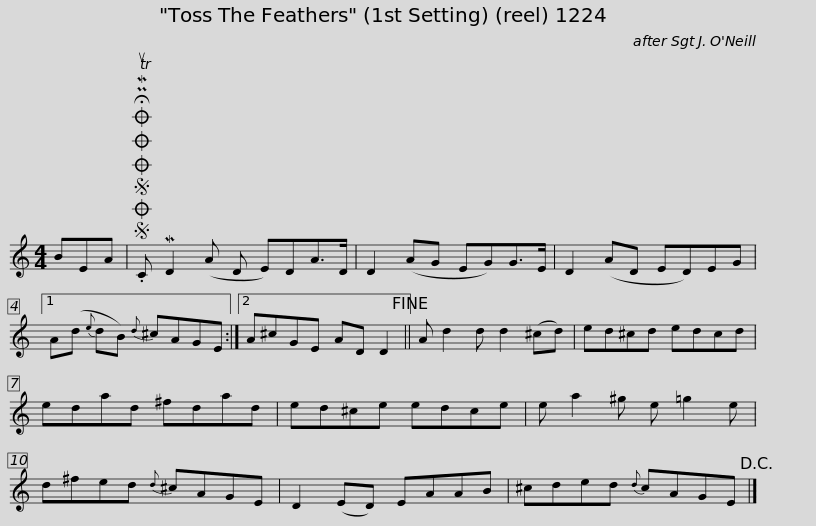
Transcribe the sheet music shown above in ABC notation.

X:1
L:1/8
M:4/4
I:linebreak $
K:C
V:1 treble
V:1
 BEA |SOSOOO .!fermata!PMTuC MD2 (A D E)DA>D | D2 (AG EG)G>E | D2 (AD ED)EG |1 A(d{e} dB){d} ^cAGE :|2$ %5
 A^cGE AD D2!fine! || A d2 d d2 (^cd) | ed^cd edcd | edad ^fdad | ed^ce edce | %10
 e a2 ^g e =g2 e |$ d^fed{d} ^cAGE | D2 (ED) EAAB | ^cded{d} cAGE!D.C.! |] %14
